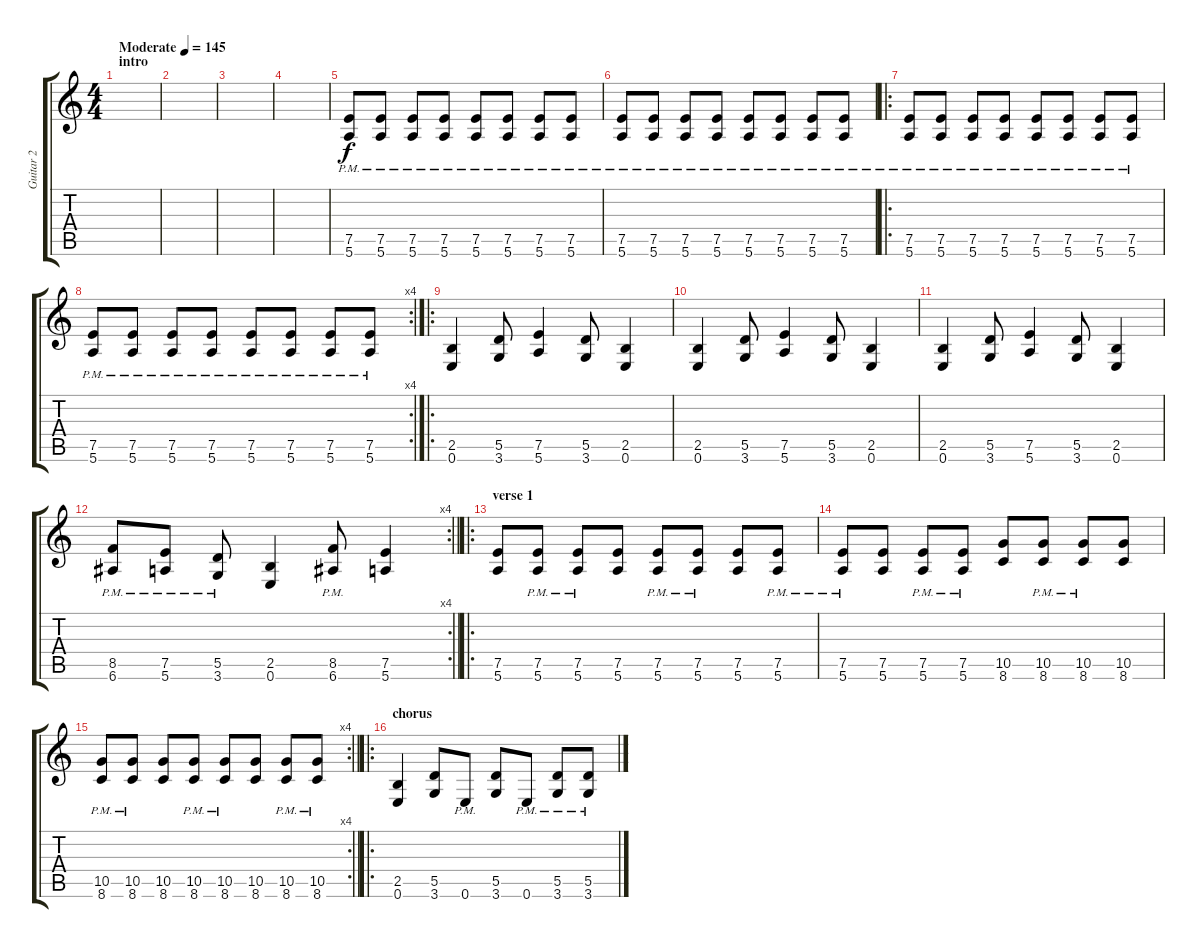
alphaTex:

\track ("Guitar 2" "Guitar 2") {instrument distortionguitar}
\staff {score tabs}
\tuning (E4 B3 G3 D3 A2 E2) {hide}
\ts (4 4)
\section ("" "intro")
\tempo (145 "Moderate")
\clef g2
\ks c
|
|
|
|
(7.5{pm} 5.6{pm}).8 (7.5{pm} 5.6{pm}).8 (7.5{pm} 5.6{pm}).8 (7.5{pm} 5.6{pm}).8 (7.5{pm} 5.6{pm}).8 (7.5{pm} 5.6{pm}).8 (7.5{pm} 5.6{pm}).8 (7.5{pm} 5.6{pm}).8 |
(7.5{pm} 5.6{pm}).8 (7.5{pm} 5.6{pm}).8 (7.5{pm} 5.6{pm}).8 (7.5{pm} 5.6{pm}).8 (7.5{pm} 5.6{pm}).8 (7.5{pm} 5.6{pm}).8 (7.5{pm} 5.6{pm}).8 (7.5{pm} 5.6{pm}).8 |
\ro
(7.5{pm} 5.6{pm}).8 (7.5{pm} 5.6{pm}).8 (7.5{pm} 5.6{pm}).8 (7.5{pm} 5.6{pm}).8 (7.5{pm} 5.6{pm}).8 (7.5{pm} 5.6{pm}).8 (7.5{pm} 5.6{pm}).8 (7.5{pm} 5.6{pm}).8 |
\rc 4
(7.5{pm} 5.6{pm}).8 (7.5{pm} 5.6{pm}).8 (7.5{pm} 5.6{pm}).8 (7.5{pm} 5.6{pm}).8 (7.5{pm} 5.6{pm}).8 (7.5{pm} 5.6{pm}).8 (7.5{pm} 5.6{pm}).8 (7.5{pm} 5.6{pm}).8 |
\ro
(2.5 0.6).4 (5.5 3.6).8 (7.5 5.6).4 (5.5 3.6).8 (2.5 0.6).4 |
(2.5 0.6).4 (5.5 3.6).8 (7.5 5.6).4 (5.5 3.6).8 (2.5 0.6).4 |
(2.5 0.6).4 (5.5 3.6).8 (7.5 5.6).4 (5.5 3.6).8 (2.5 0.6).4 |
\rc 4
\barLineRight lightlight
(8.5{pm} 6.6{pm}).8 (7.5{pm} 5.6{pm}).8 (5.5{pm} 3.6{pm}).8 (2.5 0.6).4 (8.5{pm} 6.6{pm}).8 (7.5 5.6).4 |
\ro
\section ("" "verse 1")
(7.5 5.6).8 (7.5{pm} 5.6{pm}).8 (7.5{pm} 5.6{pm}).8 (7.5 5.6).8 (7.5{pm} 5.6{pm}).8 (7.5{pm} 5.6{pm}).8 (7.5 5.6).8 (7.5{pm} 5.6{pm}).8 |
(7.5{pm} 5.6{pm}).8 (7.5 5.6).8 (7.5{pm} 5.6{pm}).8 (7.5{pm} 5.6{pm}).8 (10.5 8.6).8 (10.5{pm} 8.6{pm}).8 (10.5{pm} 8.6{pm}).8 (10.5 8.6).8 |
\rc 4
\barLineRight lightlight
(10.5{pm} 8.6{pm}).8 (10.5{pm} 8.6{pm}).8 (10.5 8.6).8 (10.5{pm} 8.6{pm}).8 (10.5{pm} 8.6{pm}).8 (10.5 8.6).8 (10.5{pm} 8.6{pm}).8 (10.5{pm} 8.6{pm}).8 |
\ro
\section ("" "chorus")
(2.5 0.6).4 (5.5 3.6).8 0.6{pm}.8 (5.5 3.6).8 0.6{pm}.8 (5.5{pm} 3.6{pm}).8 (5.5{pm} 3.6{pm}).8
